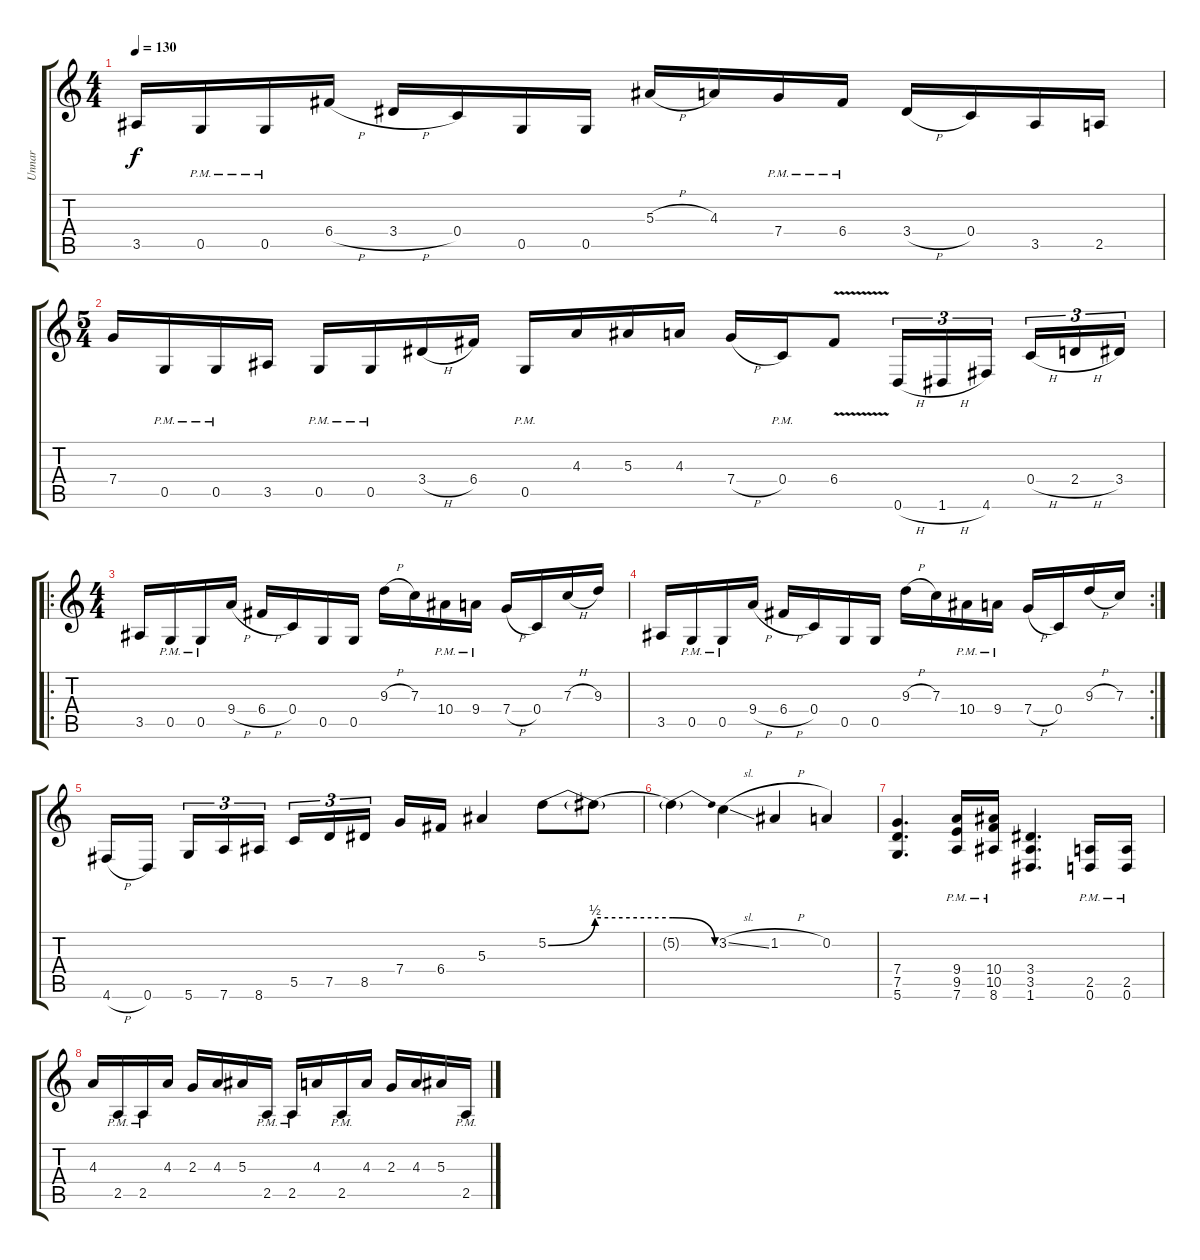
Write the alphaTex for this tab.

\track ("Unnar" "Unnar") {instrument distortionguitar}
\staff {score tabs}
\tuning (D4 A3 F3 C3 G2 D2) {hide}
\ts (4 4)
\tempo 130
\clef g2
\ks c
3.5.16{dy f} 0.5{pm}.16 0.5{pm}.16 6.4{h}.16 3.4{h}.16 0.4.16 0.5.16 0.5.16 5.3{h}.16 4.3.16 7.4{pm}.16 6.4{pm}.16 3.4{h}.16 0.4.16 3.5.16 2.5.16 |
\ts (5 4)
7.4.16 0.5{pm}.16 0.5{pm}.16 3.5.16 0.5{pm}.16 0.5{pm}.16 3.4{h}.16 6.4.16 0.5{pm}.16 4.3.16 5.3.16 4.3.16 7.4{h}.16 0.4{pm}.16 6.4{v}.8 0.6{h}.16{tu (3 2)} 1.6{h}.16{tu (3 2)} 4.6.16{tu (3 2) beam splitsecondary} 0.4{h}.16{tu (3 2)} 2.4{h}.16{tu (3 2)} 3.4.16{tu (3 2)} |
\ro
\ts (4 4)
3.5.16 0.5{pm}.16 0.5{pm}.16 9.4{h}.16 6.4{h}.16 0.4.16 0.5.16 0.5.16 9.3{h}.16 7.3.16 10.4{pm}.16 9.4{pm}.16 7.4{h}.16 0.4.16 7.3{h}.16 9.3.16 |
\rc 2
3.5.16 0.5{pm}.16 0.5{pm}.16 9.4{h}.16 6.4{h}.16 0.4.16 0.5.16 0.5.16 9.3{h}.16 7.3.16 10.4{pm}.16 9.4{pm}.16 7.4{h}.16 0.4.16 9.3{h}.16 7.3.16 |
4.6{h}.16 0.6.16{beam splitsecondary} 5.6.16{tu (3 2)} 7.6.16{tu (3 2)} 8.6.16{tu (3 2)} 5.5.16{tu (3 2)} 7.5.16{tu (3 2)} 8.5.16{tu (3 2) beam splitsecondary} 7.4.16 6.4.16 5.3.4 5.2{be (bend 0 0 60 2)}.8 5.2{be (hold 0 2 60 2) t}.8 |
5.2{be (release 0 2 60 0) t}.4 3.2{sl}.4 1.2{h}.4 0.2.4 |
(7.4 7.5 5.6).4{d} (9.4{pm} 9.5{pm} 7.6{pm}).16 (10.4{pm} 10.5{pm} 8.6{pm}).16 (3.4 3.5 1.6).4{d} (2.5{pm} 0.6{pm}).16 (2.5{pm} 0.6{pm}).16 |
4.3.16 2.5{pm}.16 2.5{pm}.16 4.3.16 2.3.16 4.3.16 5.3.16 2.5{pm}.16 2.5{pm}.16 4.3.16 2.5{pm}.16 4.3.16 2.3.16 4.3.16 5.3.16 2.5{pm}.16
